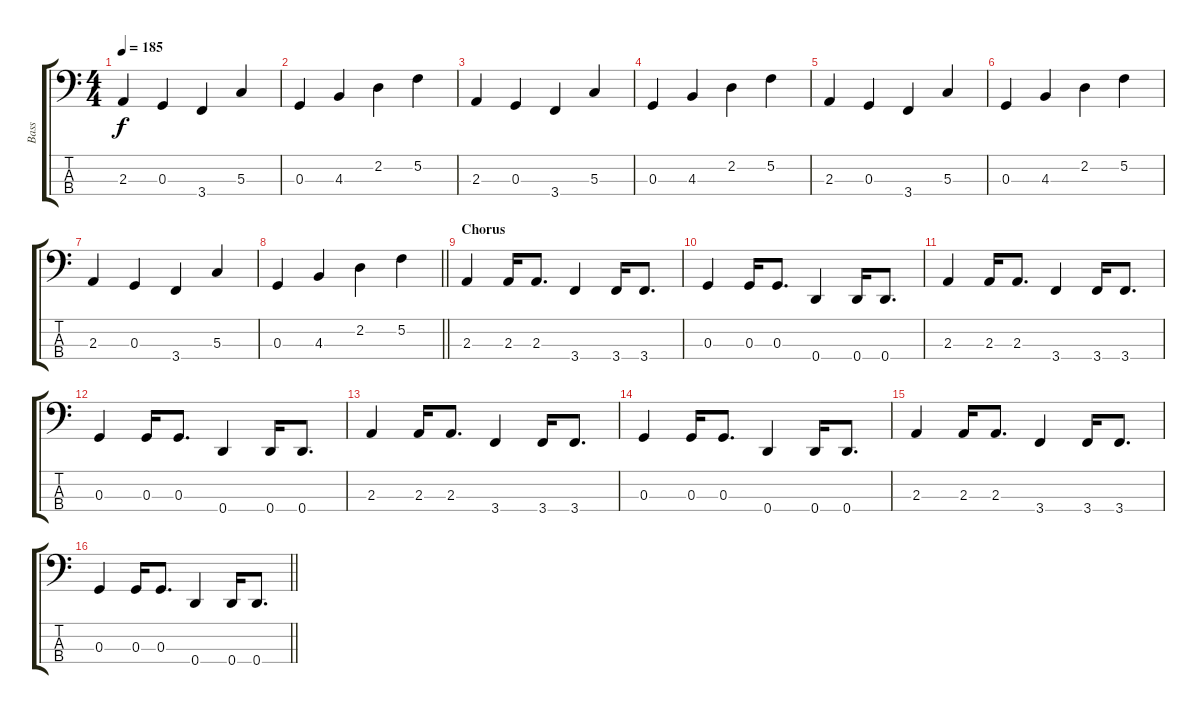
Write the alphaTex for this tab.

\track ("Bass " "Bass ") {instrument electricbassfinger}
\staff {score tabs}
\tuning (F2 C2 G1 D1) {hide}
\ts (4 4)
\tempo 185
\clef f4
\ks c
2.3.4{dy f} 0.3.4 3.4.4 5.3.4 |
0.3.4 4.3.4 2.2.4 5.2.4 |
2.3.4 0.3.4 3.4.4 5.3.4 |
0.3.4 4.3.4 2.2.4 5.2.4 |
2.3.4 0.3.4 3.4.4 5.3.4 |
0.3.4 4.3.4 2.2.4 5.2.4 |
2.3.4 0.3.4 3.4.4 5.3.4 |
\barLineRight lightlight
0.3.4 4.3.4 2.2.4 5.2.4 |
\section ("" "Chorus")
2.3.4 2.3.16 2.3.8{d} 3.4.4 3.4.16 3.4.8{d} |
0.3.4 0.3.16 0.3.8{d} 0.4.4 0.4.16 0.4.8{d} |
2.3.4 2.3.16 2.3.8{d} 3.4.4 3.4.16 3.4.8{d} |
0.3.4 0.3.16 0.3.8{d} 0.4.4 0.4.16 0.4.8{d} |
2.3.4 2.3.16 2.3.8{d} 3.4.4 3.4.16 3.4.8{d} |
0.3.4 0.3.16 0.3.8{d} 0.4.4 0.4.16 0.4.8{d} |
2.3.4 2.3.16 2.3.8{d} 3.4.4 3.4.16 3.4.8{d} |
\barLineRight lightlight
0.3.4 0.3.16 0.3.8{d} 0.4.4 0.4.16 0.4.8{d}
